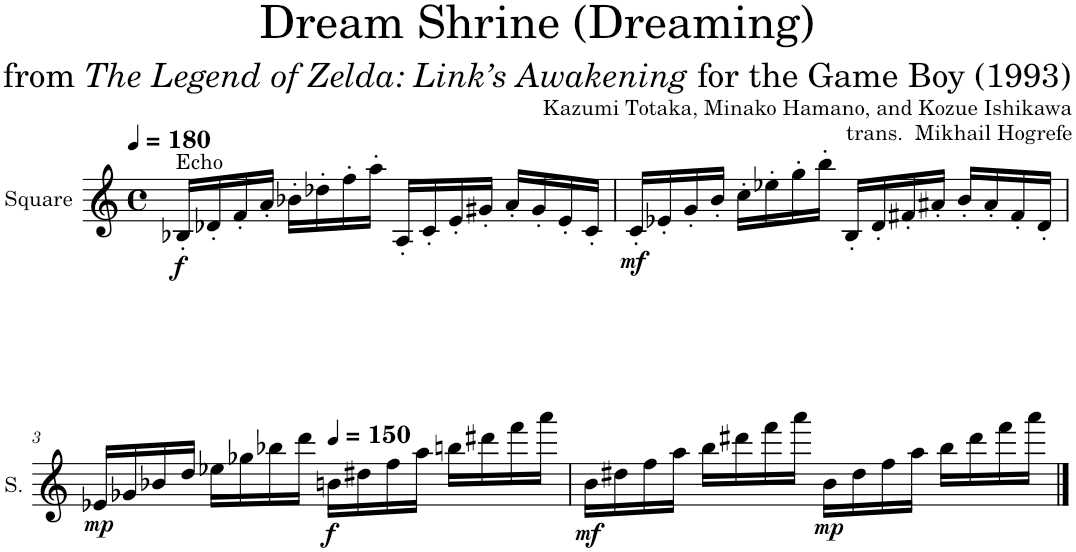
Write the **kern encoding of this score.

**kern	**dynam	**kern	**dynam
*part2	*part2	*part1	*part1
*staff2	*staff2	*staff1	*staff1
*I"Square Synthesizer	*	*I"Square	*
*	*	*I'S.	*
*stria5	*	*	*
*clefG2	*	*clefG2	*
*k[]	*	*k[]	*
*M4/4	*	*M4/4	*
*met(c)	*	*met(c)	*
*MM180	*	*MM180	*
=1	=1	=1	=1
!	!	!LO:TX:a:t=Echo	!
!	!	!	!LO:DY:b
16r	.	16B-X'/LL	f
32r	.	16d-X'/	.
!	!LO:DY:b	!	!
16B-X'/LL	p	.	.
.	.	16f'/	.
16d-X'/	.	.	.
.	.	16a'/JJ	.
16f'/JJ	.	.	.
.	.	16b-X'\LL	.
16a'\LL	.	.	.
.	.	16dd-X'\	.
16b-X'\J	.	.	.
.	.	16ff'\	.
16dd-X'\L	.	.	.
.	.	16aa'\JJ	.
16ff'\JJ	.	.	.
.	.	16A'/LL	.
16aa'\LL	.	.	.
.	.	16c'/	.
16A'\J	.	.	.
.	.	16e'/	.
16c'\L	.	.	.
.	.	16g#X'/JJ	.
16e'\JJ	.	.	.
.	.	16a'/LL	.
16g#X'/LL	.	.	.
.	.	16g#'/	.
16a'/J	.	.	.
.	.	16e'/	.
16g#'/L	.	.	.
.	.	16c'/JJ	.
[32e'/JJk	.	.	.
=2	=2	=2	=2
!	!	!	!LO:DY:b
32e/KLL]	.	16c'/LL	mf
16c'/	.	.	.
.	.	16e-X'/	.
!	!LO:DY:b	!	!
16c'/J	pp	.	.
.	.	16g'/	.
16e-X'/L	.	.	.
.	.	16b'/JJ	.
16g'/JJ	.	.	.
.	.	16cc'\LL	.
16b'\LL	.	.	.
.	.	16ee-X'\	.
16cc'\J	.	.	.
.	.	16gg'\	.
16ee-X'\L	.	.	.
.	.	16bb'\JJ	.
16gg'\JJ	.	.	.
.	.	16B'/LL	.
16bb'\LL	.	.	.
.	.	16d'/	.
16B'\J	.	.	.
.	.	16f#X'/	.
16d'\L	.	.	.
.	.	16a#X'/JJ	.
16f#X'\JJ	.	.	.
.	.	16b'/LL	.
16a#X'/LL	.	.	.
.	.	16a#'/	.
16b'/J	.	.	.
.	.	16f#'/	.
16a#'/L	.	.	.
.	.	16d'/JJ	.
[32f#'/JJk	.	.	.
!!LO:LB:g=z
=3	=3	=3	=3
!	!	!	!LO:DY:b
32f#/KLL]	.	16e-X/LL	mp
16d'/	.	.	.
.	.	16g-X/	.
!	!LO:DY:b	!	!
16e-X/J	ppp	.	.
.	.	16b-X/	.
16g-X/L	.	.	.
.	.	16dd/JJ	.
16b-X/JJ	.	.	.
.	.	16ee-X\LL	.
16dd\LL	.	.	.
.	.	16gg-X\	.
16ee-X\J	.	.	.
.	.	16bb-X\	.
16gg-X\L	.	.	.
.	.	16ddd\JJ	.
16bb-X\JJ	.	.	.
*	*	*MM150	*
!	!	!	!LO:DY:b
.	.	16bn\LL	f
16ddd\LL	.	.	.
.	.	16dd#X\	.
!	!LO:DY:b	!	!
16bn\J	p	.	.
.	.	16ff\	.
16dd#X\L	.	.	.
.	.	16aa\JJ	.
16ff\JJ	.	.	.
.	.	16bbn\LL	.
16aa\LL	.	.	.
.	.	16ddd#X\	.
16bbn\J	.	.	.
.	.	16fff\	.
16ddd#X\L	.	.	.
.	.	16aaa\JJ	.
[32fff\JJk	.	.	.
=4	=4	=4	=4
!	!	!	!LO:DY:b
32fff\KLL]	.	16b\LL	mf
16aaa\	.	.	.
.	.	16dd#X\	.
!	!LO:DY:b	!	!
16b\J	pp	.	.
.	.	16ff\	.
16dd#X\L	.	.	.
.	.	16aa\JJ	.
16ff\JJ	.	.	.
.	.	16bb\LL	.
16aa\LL	.	.	.
.	.	16ddd#X\	.
16bb\J	.	.	.
.	.	16fff\	.
16ddd#X\L	.	.	.
.	.	16aaa\JJ	.
16fff\JJ	.	.	.
!	!	!	!LO:DY:b
.	.	16b\LL	mp
16aaa\LL	.	.	.
.	.	16dd#\	.
!	!LO:DY:b	!	!
16b\J	ppp	.	.
.	.	16ff\	.
16dd#\L	.	.	.
.	.	16aa\JJ	.
16ff\JJ	.	.	.
.	.	16bb\LL	.
16aa\LL	.	.	.
.	.	16ddd#\	.
16bb\J	.	.	.
.	.	16fff\	.
16ddd#\L	.	.	.
.	.	16aaa\JJ	.
32fff\JJk	.	.	.
==	==	==	==
*-	*-	*-	*-
